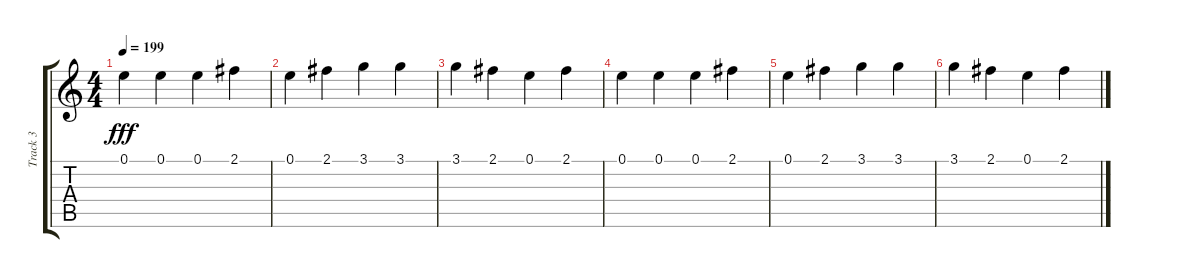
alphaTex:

\track ("Track 3" "Track 3") {instrument acousticguitarsteel}
\staff {score tabs}
\tuning (E4 B3 G3 D3 A2 E2) {hide}
\ts (4 4)
\tempo 199
\clef g2
\ks c
0.1.4{dy fff} 0.1.4 0.1.4 2.1.4 |
0.1.4 2.1.4 3.1.4 3.1.4 |
3.1.4 2.1.4 0.1.4 2.1.4 |
0.1.4 0.1.4 0.1.4 2.1.4 |
0.1.4 2.1.4 3.1.4 3.1.4 |
3.1.4 2.1.4 0.1.4 2.1.4
